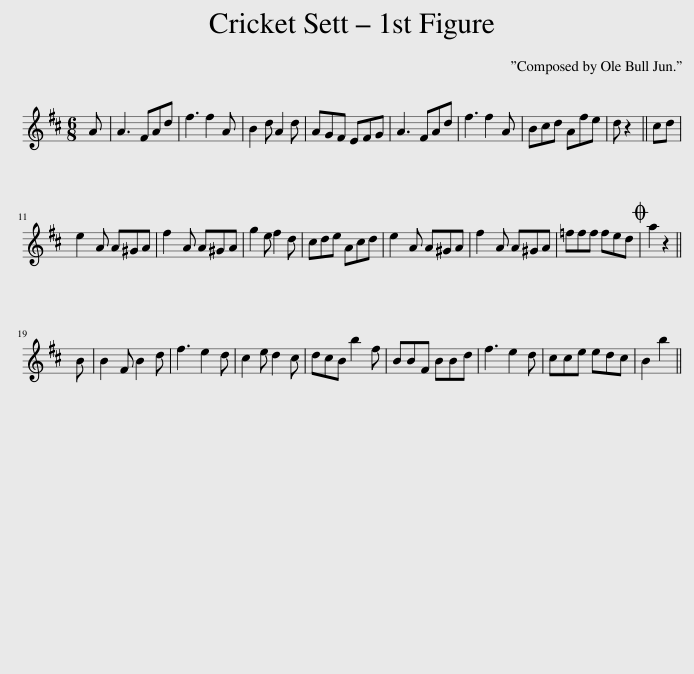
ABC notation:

X:1
L:1/8
M:6/8
I:linebreak $
K:D
V:1 treble
V:1
 A | A3 FAd | f3 f2 A | B2 d A2 d | AGF EFG | %5
 A3 FAd | f3 f2 A | Bcd Afe | d z2 || cd |$ %10
 e2 A A^GA | f2 A A^GA | g2 e f2 d | cde Acd | e2 A A^GA | %15
 f2 A A^GA | =fff fed |O a2 z2 ||$ B | B2 F B2 d | %20
 f3 e2 d | c2 e d2 c | dcB b2 f | BBF BBd | f3 e2 d | %25
 cce edc | B2 b2 || %27
